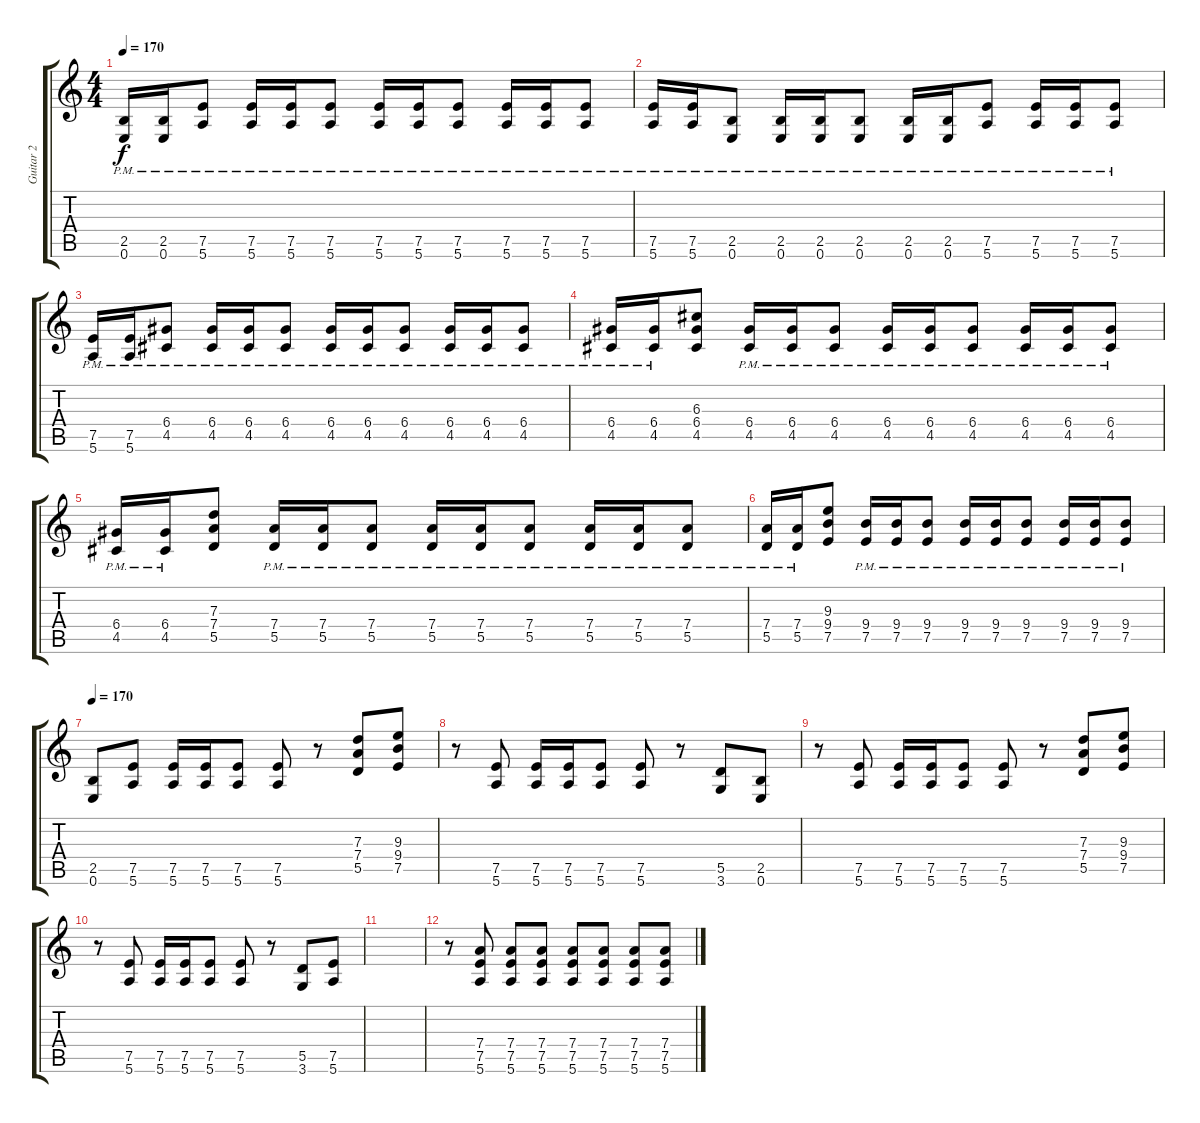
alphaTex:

\track ("Guitar 2" "Guitar 2") {instrument distortionguitar}
\staff {score tabs}
\tuning (E4 B3 G3 D3 A2 E2) {hide}
\ts (4 4)
\tempo 170
\clef g2
\ks c
(2.5{pm} 0.6{pm}).16{dy f} (2.5{pm} 0.6{pm}).16 (7.5{pm} 5.6{pm}).8 (7.5{pm} 5.6{pm}).16 (7.5{pm} 5.6{pm}).16 (7.5{pm} 5.6{pm}).8 (7.5{pm} 5.6{pm}).16 (7.5{pm} 5.6{pm}).16 (7.5{pm} 5.6{pm}).8 (7.5{pm} 5.6{pm}).16 (7.5{pm} 5.6{pm}).16 (7.5{pm} 5.6{pm}).8 |
(7.5{pm} 5.6{pm}).16 (7.5{pm} 5.6{pm}).16 (2.5{pm} 0.6{pm}).8 (2.5{pm} 0.6{pm}).16 (2.5{pm} 0.6{pm}).16 (2.5{pm} 0.6{pm}).8 (2.5{pm} 0.6{pm}).16 (2.5{pm} 0.6{pm}).16 (7.5{pm} 5.6{pm}).8 (7.5{pm} 5.6{pm}).16 (7.5{pm} 5.6{pm}).16 (7.5{pm} 5.6{pm}).8 |
(7.5{pm} 5.6{pm}).16 (7.5{pm} 5.6{pm}).16 (6.4{pm} 4.5{pm}).8 (6.4{pm} 4.5).16 (6.4{pm} 4.5{pm}).16 (6.4{pm} 4.5{pm}).8 (6.4{pm} 4.5{pm}).16 (6.4{pm} 4.5{pm}).16 (6.4{pm} 4.5{pm}).8 (6.4{pm} 4.5{pm}).16 (6.4{pm} 4.5{pm}).16 (6.4{pm} 4.5{pm}).8 |
(6.4{pm} 4.5{pm}).16 (6.4{pm} 4.5{pm}).16 (6.3 6.4 4.5).8 (6.4{pm} 4.5).16 (6.4{pm} 4.5{pm}).16 (6.4{pm} 4.5{pm}).8 (6.4{pm} 4.5{pm}).16 (6.4{pm} 4.5{pm}).16 (6.4{pm} 4.5{pm}).8 (6.4{pm} 4.5{pm}).16 (6.4{pm} 4.5{pm}).16 (6.4{pm} 4.5{pm}).8 |
(6.4{pm} 4.5{pm}).16 (6.4{pm} 4.5{pm}).16 (7.3 7.4 5.5).8 (7.4{pm} 5.5).16 (7.4{pm} 5.5{pm}).16 (7.4{pm} 5.5{pm}).8 (7.4{pm} 5.5{pm}).16 (7.4{pm} 5.5{pm}).16 (7.4{pm} 5.5{pm}).8 (7.4{pm} 5.5{pm}).16 (7.4{pm} 5.5{pm}).16 (7.4{pm} 5.5{pm}).8 |
(7.4{pm} 5.5{pm}).16 (7.4{pm} 5.5{pm}).16 (9.3 9.4 7.5).8 (9.4{pm} 7.5).16 (9.4{pm} 7.5{pm}).16 (9.4{pm} 7.5{pm}).8 (9.4{pm} 7.5{pm}).16 (9.4{pm} 7.5{pm}).16 (9.4{pm} 7.5{pm}).8 (9.4{pm} 7.5{pm}).16 (9.4{pm} 7.5{pm}).16 (9.4{pm} 7.5{pm}).8 |
\tempo 170
(2.5 0.6).8 (7.5 5.6).8 (7.5 5.6).16 (7.5 5.6).16 (7.5 5.6).8 (7.5 5.6).8 r.8 (7.3 7.4 5.5).8 (9.3 9.4 7.5).8 |
r.8 (7.5 5.6).8 (7.5 5.6).16 (7.5 5.6).16 (7.5 5.6).8 (7.5 5.6).8 r.8 (5.5 3.6).8 (2.5 0.6).8 |
r.8 (7.5 5.6).8 (7.5 5.6).16 (7.5 5.6).16 (7.5 5.6).8 (7.5 5.6).8 r.8 (7.3 7.4 5.5).8 (9.3 9.4 7.5).8 |
r.8 (7.5 5.6).8 (7.5 5.6).16 (7.5 5.6).16 (7.5 5.6).8 (7.5 5.6).8 r.8 (5.5 3.6).8 (7.5 5.6).8 |
|
r.8 (7.4 7.5 5.6).8 (7.4 7.5 5.6).8 (7.4 7.5 5.6).8 (7.4 7.5 5.6).8 (7.4 7.5 5.6).8 (7.4 7.5 5.6).8 (7.4 7.5 5.6).8
